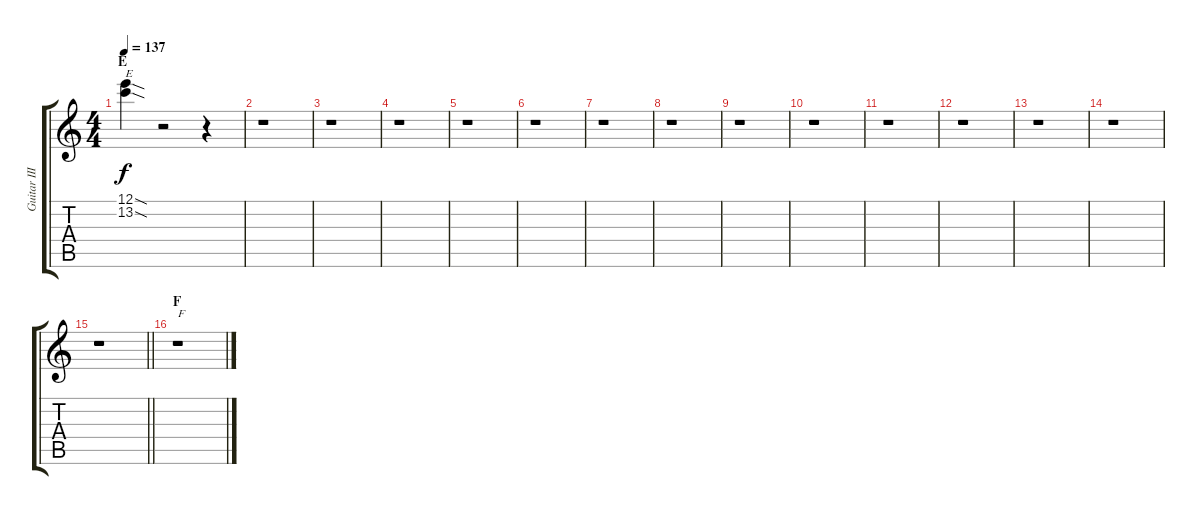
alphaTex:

\track ("Guitar III" "Guitar III") {instrument overdrivenguitar}
\staff {score tabs}
\tuning (E4 B3 G3 D3 A2 E2) {hide}
\ts (4 4)
\section ("" "E")
\tempo 137
\clef g2
\ks c
(12.1{sod} 13.2{sod}).4{txt "E" dy f} r.2 r.4 |
r.1 |
r.1 |
r.1 |
r.1 |
r.1 |
r.1 |
r.1 |
r.1 |
r.1 |
r.1 |
r.1 |
r.1 |
r.1 |
\barLineRight lightlight
r.1 |
\section ("" "F")
r.1{txt "F"}
